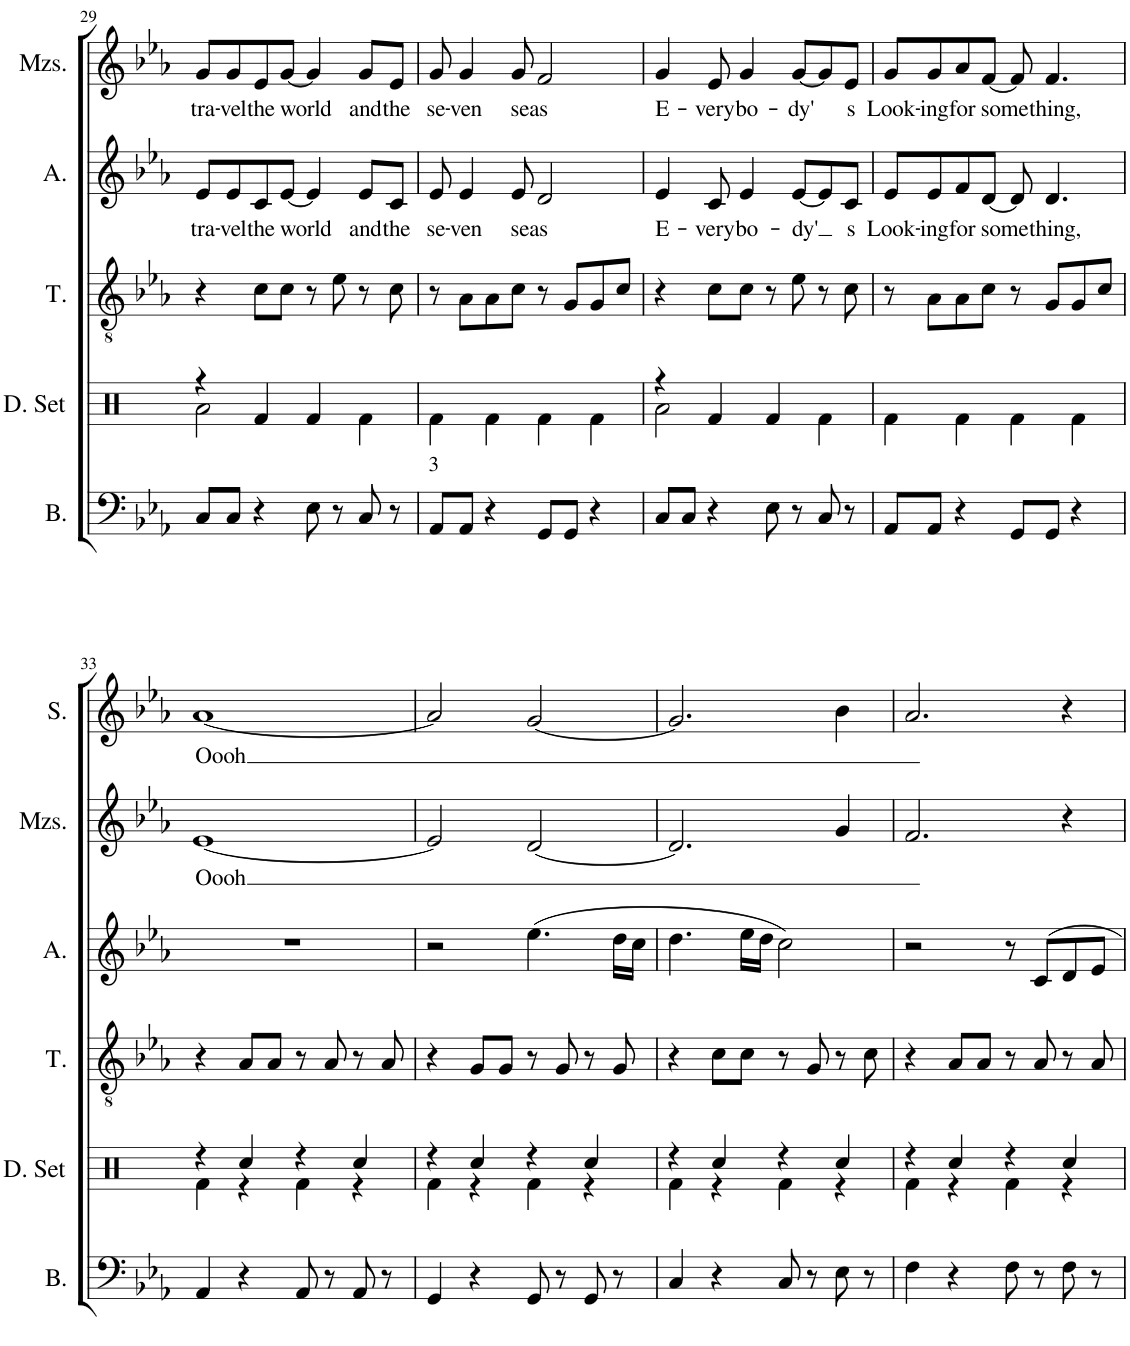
**kern	**kern	**kern	**text	**kern	**text	**kern	**text
*part5	*part4	*part3	*part3	*part2	*part2	*part1	*part1
*staff5	*staff4	*staff3	*staff3	*staff2	*staff2	*staff1	*staff1
*I"Bass	*I"Tenor	*I"Alto	*	*I"Mezzo-soprano	*	*I"Soprano	*
*I'B.	*I'T.	*I'A.	*	*I'Mzs.	*	*I'S.	*
!!LO:PB:g=z
*clefF4	*clefGv2	*clefG2	*	*clefG2	*	*clefG2	*
*k[b-e-a-]	*k[b-e-a-]	*k[b-e-a-]	*	*k[b-e-a-]	*	*k[b-e-a-]	*
*M4/4	*M4/4	*M4/4	*	*M4/4	*	*M4/4	*
=29	=29	=29	=29	=29	=29	=29	=29
!	!	!	!LO:LY:b	!	!LO:LY:b	!	!
8C/L	4r	8e-/L	tra-	8g/L	tra-	1r	.
!	!	!	!LO:LY:b	!	!LO:LY:b	!	!
8C/J	.	8e-/	-vel	8g/	-vel	.	.
!	!	!	!LO:LY:b	!	!LO:LY:b	!	!
4r	8c\L	8c/	the	8e-/	the	.	.
!	!	!	!LO:LY:b	!	!LO:LY:b	!	!
.	8c\J	[8e-/J	world	[8g/J	world	.	.
8E-\	8r	4e-/]	.	4g/]	.	.	.
8r	8e-\	.	.	.	.	.	.
!	!	!	!LO:LY:b	!	!LO:LY:b	!	!
8C/	8r	8e-/L	and	8g/L	and	.	.
!	!	!	!LO:LY:b	!	!LO:LY:b	!	!
8r	8c\	8c/J	the	8e-/J	the	.	.
=30	=30	=30	=30	=30	=30	=30	=30
!LO:TX:a:t=3	!	!	!	!	!	!	!
!	!	!	!LO:LY:b	!	!LO:LY:b	!	!
8AA-/L	8r	8e-/	se-	8g/	se-	1r	.
!	!	!	!LO:LY:b	!	!LO:LY:b	!	!
8AA-/J	8A-\L	4e-/	-ven	4g/	-ven	.	.
4r	8A-\	.	.	.	.	.	.
!	!	!	!LO:LY:b	!	!LO:LY:b	!	!
.	8c\J	8e-/	seas	8g/	seas	.	.
8GG/L	8r	2d/	.	2f/	.	.	.
8GG/J	8G/L	.	.	.	.	.	.
4r	8G/	.	.	.	.	.	.
.	8c/J	.	.	.	.	.	.
=31	=31	=31	=31	=31	=31	=31	=31
!	!	!	!LO:LY:b	!	!LO:LY:b	!	!
8C/L	4r	4e-/	E-	4g/	E-	1r	.
8C/J	.	.	.	.	.	.	.
!	!	!	!LO:LY:b	!	!LO:LY:b	!	!
4r	8c\L	8c/	-very	8e-/	-very	.	.
!	!	!	!LO:LY:b	!	!LO:LY:b	!	!
.	8c\J	4e-/	bo-	4g/	bo-	.	.
8E-\	8r	.	.	.	.	.	.
!	!	!	!LO:LY:b	!	!LO:LY:b	!	!
8r	8e-\	[8e-/L	-dy'	[8g/L	-dy'	.	.
8C/	8r	8e-/]	.	8g/]	.	.	.
!	!	!	!LO:LY:b	!	!LO:LY:b	!	!
8r	8c\	8c/J	s	8e-/J	s	.	.
=32	=32	=32	=32	=32	=32	=32	=32
!	!	!	!LO:LY:b	!	!LO:LY:b	!	!
8AA-/L	8r	8e-/L	Look-	8g/L	Look-	1r	.
!	!	!	!LO:LY:b	!	!LO:LY:b	!	!
8AA-/J	8A-\L	8e-/	-ing	8g/	-ing	.	.
!	!	!	!LO:LY:b	!	!LO:LY:b	!	!
4r	8A-\	8f/	for	8a-/	for	.	.
!	!	!	!LO:LY:b	!	!LO:LY:b	!	!
.	8c\J	[8d/J	some	[8f/J	some	.	.
8GG/L	8r	8d/]	.	8f/]	.	.	.
!	!	!	!LO:LY:b	!	!LO:LY:b	!	!
8GG/J	8G/L	4.d/	thing,	4.f/	thing,	.	.
4r	8G/	.	.	.	.	.	.
.	8c/J	.	.	.	.	.	.
!!LO:LB:g=z
=33	=33	=33	=33	=33	=33	=33	=33
!	!	!	!	!	!LO:LY:b	!	!LO:LY:b
4AA-/	4r	1r	.	[1e-	Oooh	[1a-	Oooh
4r	8A-/L	.	.	.	.	.	.
.	8A-/J	.	.	.	.	.	.
8AA-/	8r	.	.	.	.	.	.
8r	8A-/	.	.	.	.	.	.
8AA-/	8r	.	.	.	.	.	.
8r	8A-/	.	.	.	.	.	.
=34	=34	=34	=34	=34	=34	=34	=34
4GG/	4r	2r	.	2e-/]	.	2a-/]	.
4r	8G/L	.	.	.	.	.	.
.	8G/J	.	.	.	.	.	.
8GG/	8r	(4.ee-\	.	[2d/	.	[2g/	.
8r	8G/	.	.	.	.	.	.
8GG/	8r	.	.	.	.	.	.
8r	8G/	16dd\LL	.	.	.	.	.
.	.	16cc\JJ	.	.	.	.	.
=35	=35	=35	=35	=35	=35	=35	=35
4C/	4r	4.dd\	.	2.d/]	.	2.g/]	.
4r	8c\L	.	.	.	.	.	.
.	8c\J	16ee-\LL	.	.	.	.	.
.	.	16dd\JJ	.	.	.	.	.
8C/	8r	2cc\)	.	.	.	.	.
8r	8G/	.	.	.	.	.	.
8E-\	8r	.	.	4g/	.	4b-\	.
8r	8c\	.	.	.	.	.	.
=36	=36	=36	=36	=36	=36	=36	=36
4F\	4r	2r	.	2.f/	.	2.a-/	.
4r	8A-/L	.	.	.	.	.	.
.	8A-/J	.	.	.	.	.	.
8F\	8r	8r	.	.	.	.	.
8r	8A-/	8c/L	.	.	.	.	.
8F\	8r	8d/	.	4r	.	4r	.
8r	8A-/	8e-/J	.	.	.	.	.
=	=	=	=	=	=	=	=
*-	*-	*-	*-	*-	*-	*-	*-
